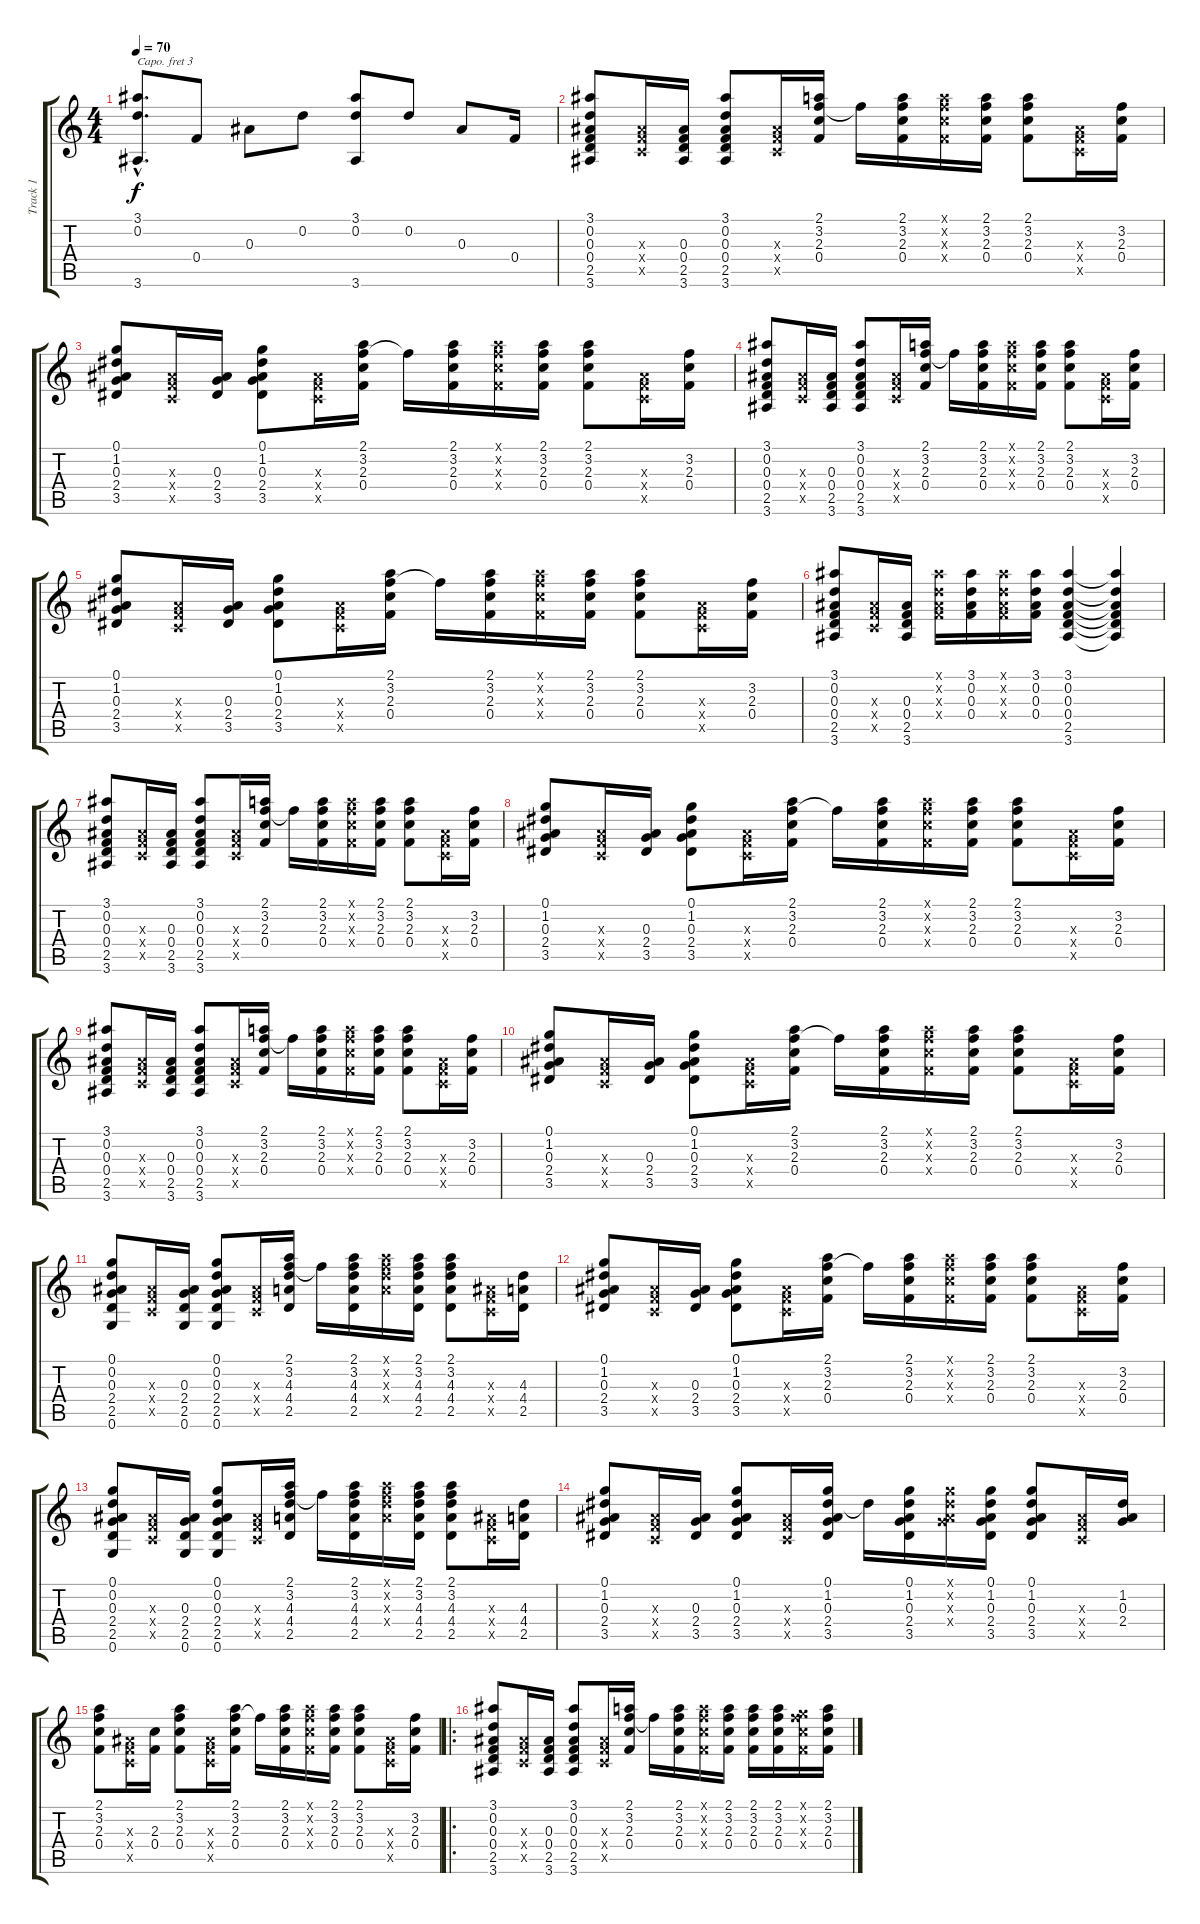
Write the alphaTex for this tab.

\track ("Track 1" "Track 1") {instrument acousticguitarsteel}
\staff {score tabs}
\capo 3
\tuning (E4 B3 G3 D3 A2 E2) {hide}
\ts (4 4)
\tempo 70
\clef g2
\ks c
(3.1{hac} 0.2{hac} 3.6{hac}).8{d dy f instrument acousticguitarsteel} 0.4.8 0.3.8 0.2.8 (3.1 0.2 3.6).8 0.2.8 0.3.8 0.4.16 |
(3.1 0.2 0.3 0.4 2.5 3.6).8 (0.3{x} 0.4{x} 0.5{x}).16 (0.3 0.4 2.5 3.6).16 (3.1 0.2 0.3 0.4 2.5 3.6).8 (0.3{x} 0.4{x} 0.5{x}).16 (2.1 3.2 2.3 0.4).16 3.2{t}.16 (2.1 3.2 2.3 0.4).16 (2.1{x} 3.2{x} 2.3{x} 0.4{x}).16 (2.1 3.2 2.3 0.4).16 (2.1 3.2 2.3 0.4).8 (0.3{x} 0.4{x} 0.5{x}).16 (3.2 2.3 0.4).16 |
(0.1 1.2 0.3 2.4 3.5).8 (0.3{x} 0.4{x} 0.5{x}).16 (0.3 2.4 3.5).16 (0.1 1.2 0.3 2.4 3.5).8 (0.3{x} 0.4{x} 0.5{x}).16 (2.1 3.2 2.3 0.4).16 3.2{t}.16 (2.1 3.2 2.3 0.4).16 (2.1{x} 3.2{x} 2.3{x} 0.4{x}).16 (2.1 3.2 2.3 0.4).16 (2.1 3.2 2.3 0.4).8 (0.3{x} 0.4{x} 0.5{x}).16 (3.2 2.3 0.4).16 |
(3.1 0.2 0.3 0.4 2.5 3.6).8 (0.3{x} 0.4{x} 0.5{x}).16 (0.3 0.4 2.5 3.6).16 (3.1 0.2 0.3 0.4 2.5 3.6).8 (0.3{x} 0.4{x} 0.5{x}).16 (2.1 3.2 2.3 0.4).16 3.2{t}.16 (2.1 3.2 2.3 0.4).16 (2.1{x} 3.2{x} 2.3{x} 0.4{x}).16 (2.1 3.2 2.3 0.4).16 (2.1 3.2 2.3 0.4).8 (0.3{x} 0.4{x} 0.5{x}).16 (3.2 2.3 0.4).16 |
(0.1 1.2 0.3 2.4 3.5).8 (0.3{x} 0.4{x} 0.5{x}).16 (0.3 2.4 3.5).16 (0.1 1.2 0.3 2.4 3.5).8 (0.3{x} 0.4{x} 0.5{x}).16 (2.1 3.2 2.3 0.4).16 3.2{t}.16 (2.1 3.2 2.3 0.4).16 (2.1{x} 3.2{x} 2.3{x} 0.4{x}).16 (2.1 3.2 2.3 0.4).16 (2.1 3.2 2.3 0.4).8 (0.3{x} 0.4{x} 0.5{x}).16 (3.2 2.3 0.4).16 |
(3.1 0.2 0.3 0.4 2.5 3.6).8 (0.3{x} 0.4{x} 0.5{x}).16 (0.3 0.4 2.5 3.6).16 (3.1{x} 0.2{x} 0.3{x} 0.4{x}).16 (3.1 0.2 0.3 0.4).16 (3.1{x} 0.2{x} 0.3{x} 0.4{x}).16 (3.1 0.2 0.3 0.4).16 (3.1 0.2 0.3 0.4 2.5 3.6).4 (3.1{t} 0.2{t} 0.3{t} 0.4{t} 2.5{t} 3.6{t}).4 |
(3.1 0.2 0.3 0.4 2.5 3.6).8 (0.3{x} 0.4{x} 0.5{x}).16 (0.3 0.4 2.5 3.6).16 (3.1 0.2 0.3 0.4 2.5 3.6).8 (0.3{x} 0.4{x} 0.5{x}).16 (2.1 3.2 2.3 0.4).16 3.2{t}.16 (2.1 3.2 2.3 0.4).16 (2.1{x} 3.2{x} 2.3{x} 0.4{x}).16 (2.1 3.2 2.3 0.4).16 (2.1 3.2 2.3 0.4).8 (0.3{x} 0.4{x} 0.5{x}).16 (3.2 2.3 0.4).16 |
(0.1 1.2 0.3 2.4 3.5).8 (0.3{x} 0.4{x} 0.5{x}).16 (0.3 2.4 3.5).16 (0.1 1.2 0.3 2.4 3.5).8 (0.3{x} 0.4{x} 0.5{x}).16 (2.1 3.2 2.3 0.4).16 3.2{t}.16 (2.1 3.2 2.3 0.4).16 (2.1{x} 3.2{x} 2.3{x} 0.4{x}).16 (2.1 3.2 2.3 0.4).16 (2.1 3.2 2.3 0.4).8 (0.3{x} 0.4{x} 0.5{x}).16 (3.2 2.3 0.4).16 |
(3.1 0.2 0.3 0.4 2.5 3.6).8 (0.3{x} 0.4{x} 0.5{x}).16 (0.3 0.4 2.5 3.6).16 (3.1 0.2 0.3 0.4 2.5 3.6).8 (0.3{x} 0.4{x} 0.5{x}).16 (2.1 3.2 2.3 0.4).16 3.2{t}.16 (2.1 3.2 2.3 0.4).16 (2.1{x} 3.2{x} 2.3{x} 0.4{x}).16 (2.1 3.2 2.3 0.4).16 (2.1 3.2 2.3 0.4).8 (0.3{x} 0.4{x} 0.5{x}).16 (3.2 2.3 0.4).16 |
(0.1 1.2 0.3 2.4 3.5).8 (0.3{x} 0.4{x} 0.5{x}).16 (0.3 2.4 3.5).16 (0.1 1.2 0.3 2.4 3.5).8 (0.3{x} 0.4{x} 0.5{x}).16 (2.1 3.2 2.3 0.4).16 3.2{t}.16 (2.1 3.2 2.3 0.4).16 (2.1{x} 3.2{x} 2.3{x} 0.4{x}).16 (2.1 3.2 2.3 0.4).16 (2.1 3.2 2.3 0.4).8 (0.3{x} 0.4{x} 0.5{x}).16 (3.2 2.3 0.4).16 |
(0.1 0.2 0.3 2.4 2.5 0.6).8 (0.3{x} 0.4{x} 0.5{x}).16 (0.3 2.4 2.5 0.6).16 (0.1 0.2 0.3 2.4 2.5 0.6).8 (0.3{x} 0.4{x} 0.5{x}).16 (2.1 3.2 4.3 4.4 2.5).16 3.2{t}.16 (2.1 3.2 4.3 4.4 2.5).16 (2.1{x} 3.2{x} 4.3{x} 4.4{x}).16 (2.1 3.2 4.3 4.4 2.5).16 (2.1 3.2 4.3 4.4 2.5).8 (0.3{x} 0.4{x} 0.5{x}).16 (4.3 4.4 2.5).16 |
(0.1 1.2 0.3 2.4 3.5).8 (0.3{x} 0.4{x} 0.5{x}).16 (0.3 2.4 3.5).16 (0.1 1.2 0.3 2.4 3.5).8 (0.3{x} 0.4{x} 0.5{x}).16 (2.1 3.2 2.3 0.4).16 3.2{t}.16 (2.1 3.2 2.3 0.4).16 (2.1{x} 3.2{x} 2.3{x} 0.4{x}).16 (2.1 3.2 2.3 0.4).16 (2.1 3.2 2.3 0.4).8 (0.3{x} 0.4{x} 0.5{x}).16 (3.2 2.3 0.4).16 |
(0.1 0.2 0.3 2.4 2.5 0.6).8 (0.3{x} 0.4{x} 0.5{x}).16 (0.3 2.4 2.5 0.6).16 (0.1 0.2 0.3 2.4 2.5 0.6).8 (0.3{x} 0.4{x} 0.5{x}).16 (2.1 3.2 4.3 4.4 2.5).16 3.2{t}.16 (2.1 3.2 4.3 4.4 2.5).16 (2.1{x} 3.2{x} 4.3{x} 4.4{x}).16 (2.1 3.2 4.3 4.4 2.5).16 (2.1 3.2 4.3 4.4 2.5).8 (0.3{x} 0.4{x} 0.5{x}).16 (4.3 4.4 2.5).16 |
(0.1 1.2 0.3 2.4 3.5).8 (0.3{x} 0.4{x} 0.5{x}).16 (0.3 2.4 3.5).16 (0.1 1.2 0.3 2.4 3.5).8 (0.3{x} 0.4{x} 0.5{x}).16 (0.1 1.2 0.3 2.4 3.5).16 1.2{t}.16 (0.1 1.2 0.3 2.4 3.5).16 (0.1{x} 1.2{x} 0.3{x} 2.4{x}).16 (0.1 1.2 0.3 2.4 3.5).16 (0.1 1.2 0.3 2.4 3.5).8 (0.3{x} 0.4{x} 0.5{x}).16 (1.2 0.3 2.4).16 |
(2.1 3.2 2.3 0.4).8 (0.3{x} 0.4{x} 0.5{x}).16 (2.3 0.4).16 (2.1 3.2 2.3 0.4).8 (0.3{x} 0.4{x} 0.5{x}).16 (2.1 3.2 2.3 0.4).16 3.2{t}.16 (2.1 3.2 2.3 0.4).16 (2.1{x} 3.2{x} 2.3{x} 0.4{x}).16 (2.1 3.2 2.3 0.4).16 (2.1 3.2 2.3 0.4).8 (0.3{x} 0.4{x} 0.5{x}).16 (3.2 2.3 0.4).16 |
\ro
(3.1 0.2 0.3 0.4 2.5 3.6).8 (0.3{x} 0.4{x} 0.5{x}).16 (0.3 0.4 2.5 3.6).16 (3.1 0.2 0.3 0.4 2.5 3.6).8 (0.3{x} 0.4{x} 0.5{x}).16 (2.1 3.2 2.3 0.4).16 3.2{t}.16 (2.1 3.2 2.3 0.4).16 (2.1{x} 3.2{x} 2.3{x} 0.4{x}).16 (2.1 3.2 2.3 0.4).16 (2.1 3.2 2.3 0.4).16 (2.1 3.2 2.3 0.4).16 (0.1{x} 3.2{x} 2.3{x} 0.4{x}).16 (2.1 3.2 2.3 0.4).16
